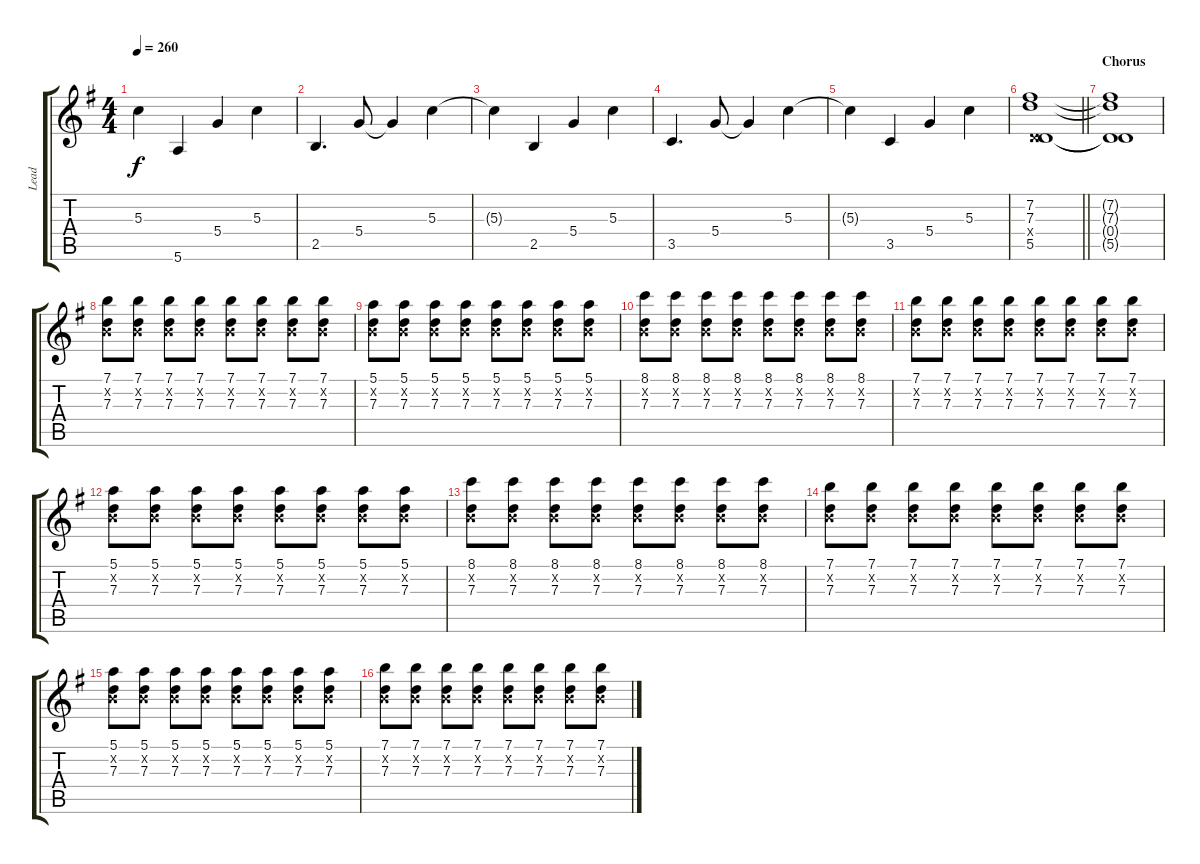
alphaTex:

\track ("Lead" "Lead") {instrument overdrivenguitar}
\staff {score tabs}
\tuning (E4 B3 G3 D3 A2 E2) {hide}
\ts (4 4)
\tempo 260
\clef g2
\ks g
5.3{t}.4{dy f} 5.6.4 5.4.4 5.3.4 |
2.5.4{d} 5.4.8 5.4{t}.4 5.3.4 |
5.3{t}.4 2.5.4 5.4.4 5.3.4 |
3.5.4{d} 5.4.8 5.4{t}.4 5.3.4 |
5.3{t}.4 3.5.4 5.4.4 5.3.4 |
\barLineRight lightlight
(7.2 7.3 0.4{x} 5.5).1 |
\section ("" "Chorus")
(7.2{t} 7.3{t} 0.4{t} 5.5{t}).1 |
(7.1 0.2{x} 7.3).8 (7.1 0.2{x} 7.3).8 (7.1 0.2{x} 7.3).8 (7.1 0.2{x} 7.3).8 (7.1 0.2{x} 7.3).8 (7.1 0.2{x} 7.3).8 (7.1 0.2{x} 7.3).8 (7.1 0.2{x} 7.3).8 |
(5.1 0.2{x} 7.3).8 (5.1 0.2{x} 7.3).8 (5.1 0.2{x} 7.3).8 (5.1 0.2{x} 7.3).8 (5.1 0.2{x} 7.3).8 (5.1 0.2{x} 7.3).8 (5.1 0.2{x} 7.3).8 (5.1 0.2{x} 7.3).8 |
(8.1 0.2{x} 7.3).8 (8.1 0.2{x} 7.3).8 (8.1 0.2{x} 7.3).8 (8.1 0.2{x} 7.3).8 (8.1 0.2{x} 7.3).8 (8.1 0.2{x} 7.3).8 (8.1 0.2{x} 7.3).8 (8.1 0.2{x} 7.3).8 |
(7.1 0.2{x} 7.3).8 (7.1 0.2{x} 7.3).8 (7.1 0.2{x} 7.3).8 (7.1 0.2{x} 7.3).8 (7.1 0.2{x} 7.3).8 (7.1 0.2{x} 7.3).8 (7.1 0.2{x} 7.3).8 (7.1 0.2{x} 7.3).8 |
(5.1 0.2{x} 7.3).8 (5.1 0.2{x} 7.3).8 (5.1 0.2{x} 7.3).8 (5.1 0.2{x} 7.3).8 (5.1 0.2{x} 7.3).8 (5.1 0.2{x} 7.3).8 (5.1 0.2{x} 7.3).8 (5.1 0.2{x} 7.3).8 |
(8.1 0.2{x} 7.3).8 (8.1 0.2{x} 7.3).8 (8.1 0.2{x} 7.3).8 (8.1 0.2{x} 7.3).8 (8.1 0.2{x} 7.3).8 (8.1 0.2{x} 7.3).8 (8.1 0.2{x} 7.3).8 (8.1 0.2{x} 7.3).8 |
(7.1 0.2{x} 7.3).8 (7.1 0.2{x} 7.3).8 (7.1 0.2{x} 7.3).8 (7.1 0.2{x} 7.3).8 (7.1 0.2{x} 7.3).8 (7.1 0.2{x} 7.3).8 (7.1 0.2{x} 7.3).8 (7.1 0.2{x} 7.3).8 |
(5.1 0.2{x} 7.3).8 (5.1 0.2{x} 7.3).8 (5.1 0.2{x} 7.3).8 (5.1 0.2{x} 7.3).8 (5.1 0.2{x} 7.3).8 (5.1 0.2{x} 7.3).8 (5.1 0.2{x} 7.3).8 (5.1 0.2{x} 7.3).8 |
(7.1 0.2{x} 7.3).8 (7.1 0.2{x} 7.3).8 (7.1 0.2{x} 7.3).8 (7.1 0.2{x} 7.3).8 (7.1 0.2{x} 7.3).8 (7.1 0.2{x} 7.3).8 (7.1 0.2{x} 7.3).8 (7.1 0.2{x} 7.3).8
